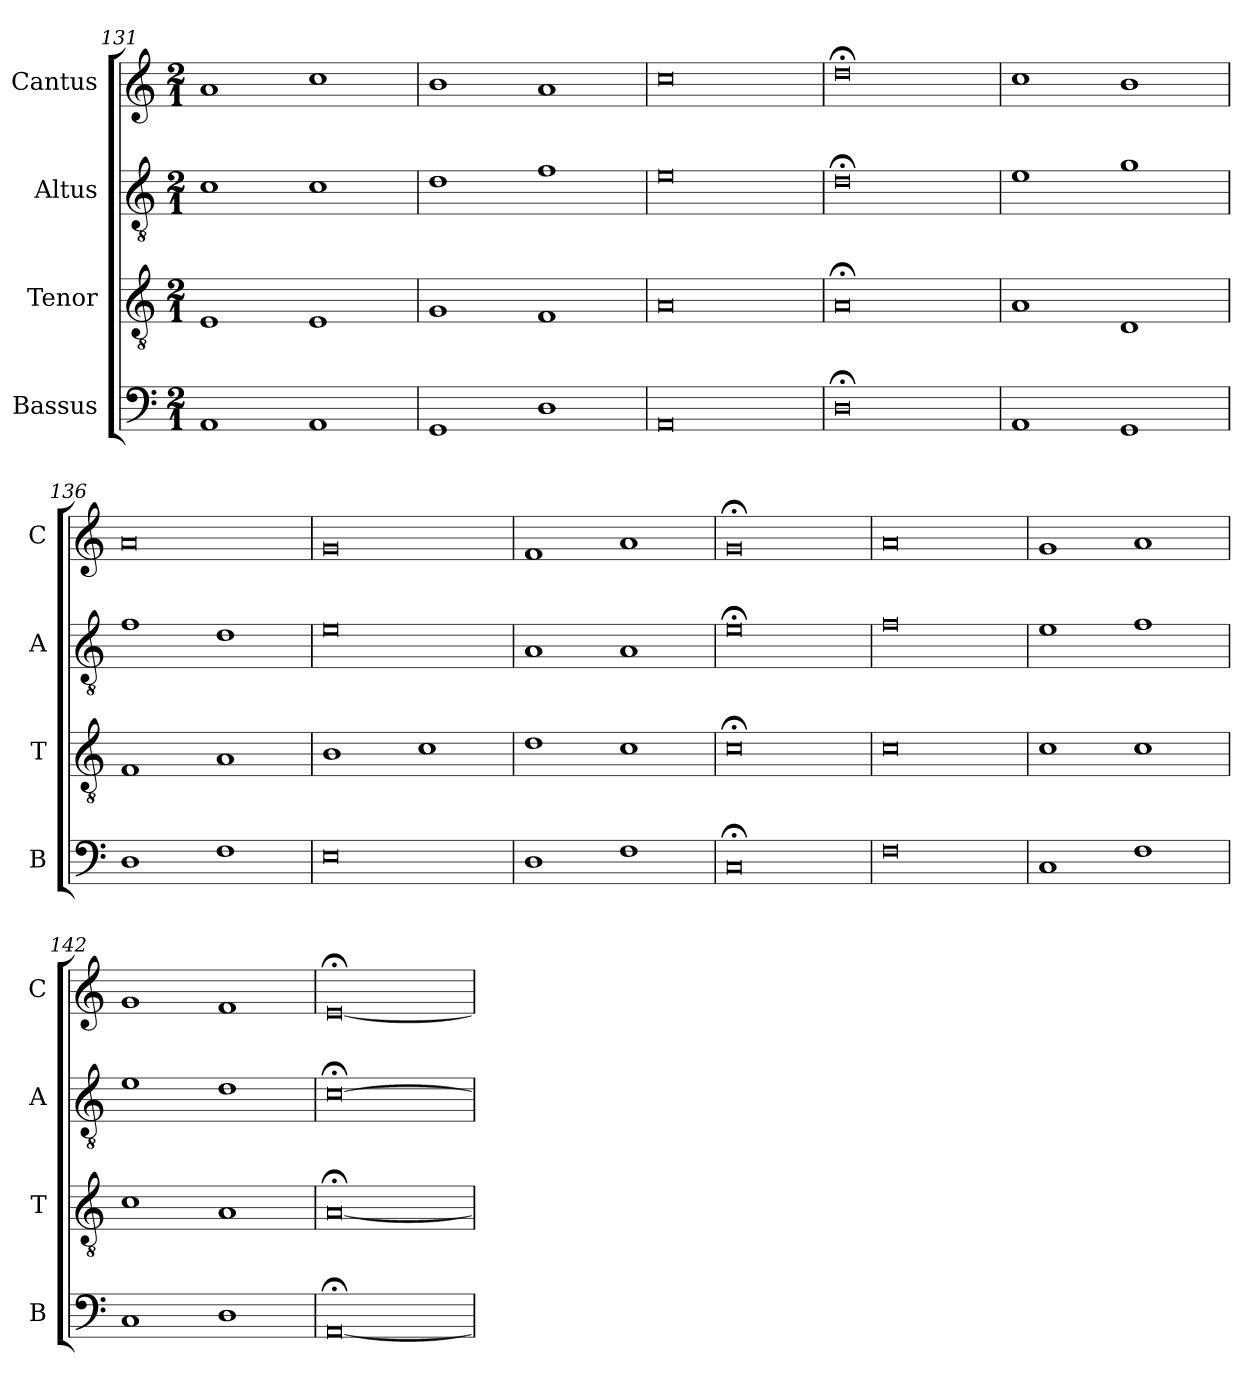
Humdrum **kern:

**kern	**kern	**kern	**kern
*part4	*part3	*part2	*part1
*staff4	*staff3	*staff2	*staff1
*I"Bassus	*I"Tenor	*I"Altus	*I"Cantus
*I'B	*I'T	*I'A	*I'C
*clefF4	*clefGv2	*clefGv2	*clefG2
*k[]	*k[]	*k[]	*k[]
*M2/1	*M2/1	*M2/1	*M2/1
=131	=131	=131	=131
1AA	1E	1c	1a
1AA	1E	1c	1cc
=132	=132	=132	=132
1GG	1G	1d	1b
1D	1F	1f	1a
=133	=133	=133	=133
0AA	0A	0e	0cc
=134	=134	=134	=134
0D;<	0A;<	0d;<	0dd;<
=135	=135	=135	=135
1AA	1A	1e	1cc
1GG	1D	1g	1b
=136	=136	=136	=136
1D	1F	1f	0a
1F	1A	1d	.
=137	=137	=137	=137
0E	1B	0e	0g
.	1c	.	.
=138	=138	=138	=138
1D	1d	1A	1f
1F	1c	1A	1a
=139	=139	=139	=139
0C;<	0c;<	0e;<	0g;<
=140	=140	=140	=140
0F	0c	0f	0a
=141	=141	=141	=141
1C	1c	1e	1g
1F	1c	1f	1a
=142	=142	=142	=142
1C	1c	1e	1g
1D	1A	1d	1f
=143	=143	=143	=143
[0AA;<	[0A;<	[0c;<	[0e;<
=	=	=	=
*-	*-	*-	*-
